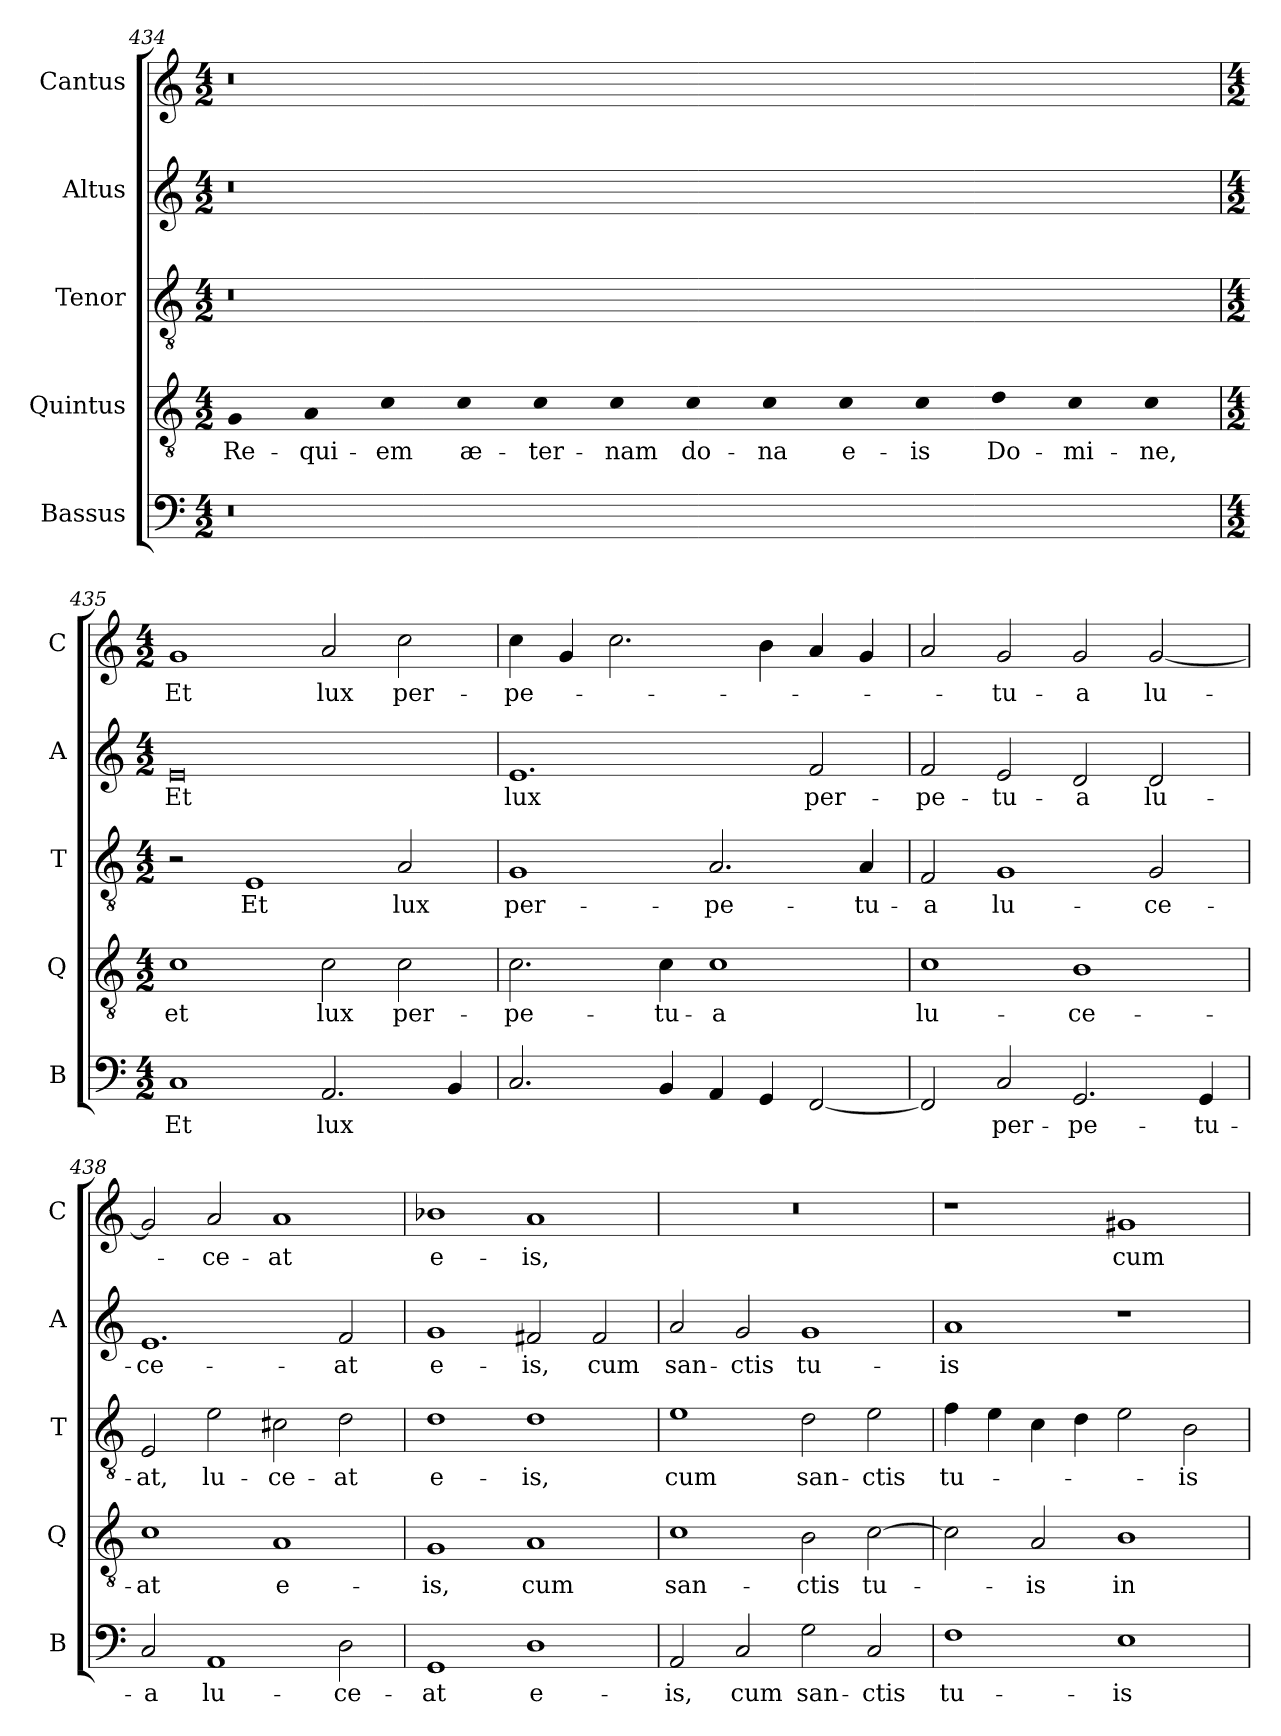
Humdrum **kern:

**kern	**text	**kern	**text	**kern	**text	**kern	**text	**kern	**text
*part5	*part5	*part4	*part4	*part3	*part3	*part2	*part2	*part1	*part1
*staff5	*staff5	*staff4	*staff4	*staff3	*staff3	*staff2	*staff2	*staff1	*staff1
*I"Bassus	*	*I"Quintus	*	*I"Tenor	*	*I"Altus	*	*I"Cantus	*
*I'B	*	*I'Q	*	*I'T	*	*I'A	*	*I'C	*
!!LO:PB:g=z
*clefF4	*	*clefGv2	*	*clefGv2	*	*clefG2	*	*clefG2	*
*k[]	*	*k[]	*	*k[]	*	*k[]	*	*k[]	*
*C:	*	*C:	*	*C:	*	*C:	*	*C:	*
*M4/2	*	*M4/2	*	*M4/2	*	*M4/2	*	*M4/2	*
=434	=434	=434	=434	=434	=434	=434	=434	=434	=434
!	!	!LO:N:head=solid	!	!	!	!	!	!	!
!	!	!	!LO:LY:b	!	!	!	!	!	!
0r	.	1G	Re-	0r	.	0r	.	0r	.
!	!	!LO:N:head=solid	!	!	!	!	!	!	!
!	!	!	!LO:LY:b	!	!	!	!	!	!
.	.	1A	-qui-	.	.	.	.	.	.
!	!	!LO:N:head=solid	!	!	!	!	!	!	!
!	!	!	!LO:LY:b	!	!	!	!	!	!
000ryy	.	1c	-em	000ryy	.	000ryy	.	000ryy	.
!	!	!LO:N:head=solid	!	!	!	!	!	!	!
!	!	!	!LO:LY:b	!	!	!	!	!	!
.	.	1c	æ-	.	.	.	.	.	.
!	!	!LO:N:head=solid	!	!	!	!	!	!	!
!	!	!	!LO:LY:b	!	!	!	!	!	!
.	.	1c	-ter-	.	.	.	.	.	.
!	!	!LO:N:head=solid	!	!	!	!	!	!	!
!	!	!	!LO:LY:b	!	!	!	!	!	!
.	.	1c	-nam	.	.	.	.	.	.
!	!	!LO:N:head=solid	!	!	!	!	!	!	!
!	!	!	!LO:LY:b	!	!	!	!	!	!
.	.	1c	do-	.	.	.	.	.	.
!	!	!LO:N:head=solid	!	!	!	!	!	!	!
!	!	!	!LO:LY:b	!	!	!	!	!	!
.	.	1c	-na	.	.	.	.	.	.
!	!	!LO:N:head=solid	!	!	!	!	!	!	!
!	!	!	!LO:LY:b	!	!	!	!	!	!
.	.	1c	e-	.	.	.	.	.	.
!	!	!LO:N:head=solid	!	!	!	!	!	!	!
!	!	!	!LO:LY:b	!	!	!	!	!	!
.	.	1c	-is	.	.	.	.	.	.
!	!	!LO:N:head=solid	!	!	!	!	!	!	!
!	!	!	!LO:LY:b	!	!	!	!	!	!
0.ryy	.	1d	Do-	0.ryy	.	0.ryy	.	0.ryy	.
!	!	!LO:N:head=solid	!	!	!	!	!	!	!
!	!	!	!LO:LY:b	!	!	!	!	!	!
.	.	1c	-mi-	.	.	.	.	.	.
!	!	!LO:N:head=solid	!	!	!	!	!	!	!
!	!	!	!LO:LY:b	!	!	!	!	!	!
.	.	1c	-ne,	.	.	.	.	.	.
=435	=435	=435	=435	=435	=435	=435	=435	=435	=435
*M4/2	*	*M4/2	*	*M4/2	*	*M4/2	*	*M4/2	*
!	!LO:LY:b	!	!	!	!	!	!	!	!
!	!	!	!LO:LY:b	!	!	!	!	!	!
!	!	!	!	!	!	!	!LO:LY:b	!	!
!	!	!	!	!	!	!	!	!	!LO:LY:b
1C	Et	1c	et	2r	.	0e	Et	1g	Et
!	!	!	!	!	!LO:LY:b	!	!	!	!
.	.	.	.	1E	Et	.	.	.	.
!	!LO:LY:b	!	!	!	!	!	!	!	!
!	!	!	!LO:LY:b	!	!	!	!	!	!
!	!	!	!	!	!	!	!	!	!LO:LY:b
2.AA/	lux	2c\	lux	.	.	.	.	2a/	lux
!	!	!	!LO:LY:b	!	!	!	!	!	!
!	!	!	!	!	!LO:LY:b	!	!	!	!
!	!	!	!	!	!	!	!	!	!LO:LY:b
.	.	2c\	per-	2A/	lux	.	.	2cc\	per-
4BB/	.	.	.	.	.	.	.	.	.
=436	=436	=436	=436	=436	=436	=436	=436	=436	=436
!	!	!	!LO:LY:b	!	!	!	!	!	!
!	!	!	!	!	!LO:LY:b	!	!	!	!
!	!	!	!	!	!	!	!LO:LY:b	!	!
!	!	!	!	!	!	!	!	!	!LO:LY:b
2.C/	.	2.c\	-pe-	1G	per-	1.e	lux	4cc\	-pe-
.	.	.	.	.	.	.	.	4g/	.
.	.	.	.	.	.	.	.	2.cc\	.
!	!	!	!LO:LY:b	!	!	!	!	!	!
4BB/	.	4c\	-tu-	.	.	.	.	.	.
!	!	!	!LO:LY:b	!	!	!	!	!	!
!	!	!	!	!	!LO:LY:b	!	!	!	!
4AA/	.	1c	-a	2.A/	-pe-	.	.	.	.
4GG/	.	.	.	.	.	.	.	4b\	.
!	!	!	!	!	!	!	!LO:LY:b	!	!
[2FF/	.	.	.	.	.	2f/	per-	4a/	.
!	!	!	!	!	!LO:LY:b	!	!	!	!
.	.	.	.	4A/	-tu-	.	.	4g/	.
=437	=437	=437	=437	=437	=437	=437	=437	=437	=437
!	!	!	!LO:LY:b	!	!	!	!	!	!
!	!	!	!	!	!LO:LY:b	!	!	!	!
!	!	!	!	!	!	!	!LO:LY:b	!	!
2FF/]	.	1c	lu-	2F/	-a	2f/	-pe-	2a/	.
!	!LO:LY:b	!	!	!	!	!	!	!	!
!	!	!	!	!	!LO:LY:b	!	!	!	!
!	!	!	!	!	!	!	!LO:LY:b	!	!
!	!	!	!	!	!	!	!	!	!LO:LY:b
2C/	per-	.	.	1G	lu-	2e/	-tu-	2g/	-tu-
!	!LO:LY:b	!	!	!	!	!	!	!	!
!	!	!	!LO:LY:b	!	!	!	!	!	!
!	!	!	!	!	!	!	!LO:LY:b	!	!
!	!	!	!	!	!	!	!	!	!LO:LY:b
2.GG/	-pe-	1B	-ce-	.	.	2d/	-a	2g/	-a
!	!	!	!	!	!LO:LY:b	!	!	!	!
!	!	!	!	!	!	!	!LO:LY:b	!	!
!	!	!	!	!	!	!	!	!	!LO:LY:b
.	.	.	.	2G/	-ce-	2d/	lu-	[2g/	lu-
!	!LO:LY:b	!	!	!	!	!	!	!	!
4GG/	-tu-	.	.	.	.	.	.	.	.
!!LO:LB:g=z
=438	=438	=438	=438	=438	=438	=438	=438	=438	=438
!	!LO:LY:b	!	!	!	!	!	!	!	!
!	!	!	!LO:LY:b	!	!	!	!	!	!
!	!	!	!	!	!LO:LY:b	!	!	!	!
!	!	!	!	!	!	!	!LO:LY:b	!	!
2C/	-a	1c	-at	2E/	-at,	1.e	-ce-	2g/]	.
!	!LO:LY:b	!	!	!	!	!	!	!	!
!	!	!	!	!	!LO:LY:b	!	!	!	!
!	!	!	!	!	!	!	!	!	!LO:LY:b
1AA	lu-	.	.	2e\	lu-	.	.	2a/	-ce-
!	!	!	!LO:LY:b	!	!	!	!	!	!
!	!	!	!	!	!LO:LY:b	!	!	!	!
!	!	!	!	!	!	!	!	!	!LO:LY:b
.	.	1A	e-	2c#X\	-ce-	.	.	1a	-at
!	!LO:LY:b	!	!	!	!	!	!	!	!
!	!	!	!	!	!LO:LY:b	!	!	!	!
!	!	!	!	!	!	!	!LO:LY:b	!	!
2D\	-ce-	.	.	2d\	-at	2f/	-at	.	.
=439	=439	=439	=439	=439	=439	=439	=439	=439	=439
!	!LO:LY:b	!	!	!	!	!	!	!	!
!	!	!	!LO:LY:b	!	!	!	!	!	!
!	!	!	!	!	!LO:LY:b	!	!	!	!
!	!	!	!	!	!	!	!LO:LY:b	!	!
!	!	!	!	!	!	!	!	!	!LO:LY:b
1GG	-at	1G	-is,	1d	e-	1g	e-	1b-X	e-
!	!LO:LY:b	!	!	!	!	!	!	!	!
!	!	!	!LO:LY:b	!	!	!	!	!	!
!	!	!	!	!	!LO:LY:b	!	!	!	!
!	!	!	!	!	!	!	!LO:LY:b	!	!
!	!	!	!	!	!	!	!	!	!LO:LY:b
1D	e-	1A	cum	1d	-is,	2f#X/	-is,	1a	-is,
!	!	!	!	!	!	!	!LO:LY:b	!	!
.	.	.	.	.	.	2f#/	cum	.	.
=440	=440	=440	=440	=440	=440	=440	=440	=440	=440
!	!LO:LY:b	!	!	!	!	!	!	!	!
!	!	!	!LO:LY:b	!	!	!	!	!	!
!	!	!	!	!	!LO:LY:b	!	!	!	!
!	!	!	!	!	!	!	!LO:LY:b	!	!
2AA/	-is,	1c	san-	1e	cum	2a/	san-	0r	.
!	!LO:LY:b	!	!	!	!	!	!	!	!
!	!	!	!	!	!	!	!LO:LY:b	!	!
2C/	cum	.	.	.	.	2g/	-ctis	.	.
!	!LO:LY:b	!	!	!	!	!	!	!	!
!	!	!	!LO:LY:b	!	!	!	!	!	!
!	!	!	!	!	!LO:LY:b	!	!	!	!
!	!	!	!	!	!	!	!LO:LY:b	!	!
2G\	san-	2B\	-ctis	2d\	san-	1g	tu-	.	.
!	!LO:LY:b	!	!	!	!	!	!	!	!
!	!	!	!LO:LY:b	!	!	!	!	!	!
!	!	!	!	!	!LO:LY:b	!	!	!	!
2C/	-ctis	[2c\	tu-	2e\	-ctis	.	.	.	.
=441	=441	=441	=441	=441	=441	=441	=441	=441	=441
!	!LO:LY:b	!	!	!	!	!	!	!	!
!	!	!	!	!	!LO:LY:b	!	!	!	!
!	!	!	!	!	!	!	!LO:LY:b	!	!
1F	tu-	2c\]	.	4f\	tu-	1a	-is	1r	.
.	.	.	.	4e\	.	.	.	.	.
!	!	!	!LO:LY:b	!	!	!	!	!	!
.	.	2A/	-is	4c\	.	.	.	.	.
.	.	.	.	4d\	.	.	.	.	.
!	!LO:LY:b	!	!	!	!	!	!	!	!
!	!	!	!LO:LY:b	!	!	!	!	!	!
!	!	!	!	!	!	!	!	!	!LO:LY:b
1E	-is	1B	in	2e\	.	1r	.	1g#X	cum
!	!	!	!	!	!LO:LY:b	!	!	!	!
.	.	.	.	2B\	-is	.	.	.	.
=	=	=	=	=	=	=	=	=	=
*-	*-	*-	*-	*-	*-	*-	*-	*-	*-
